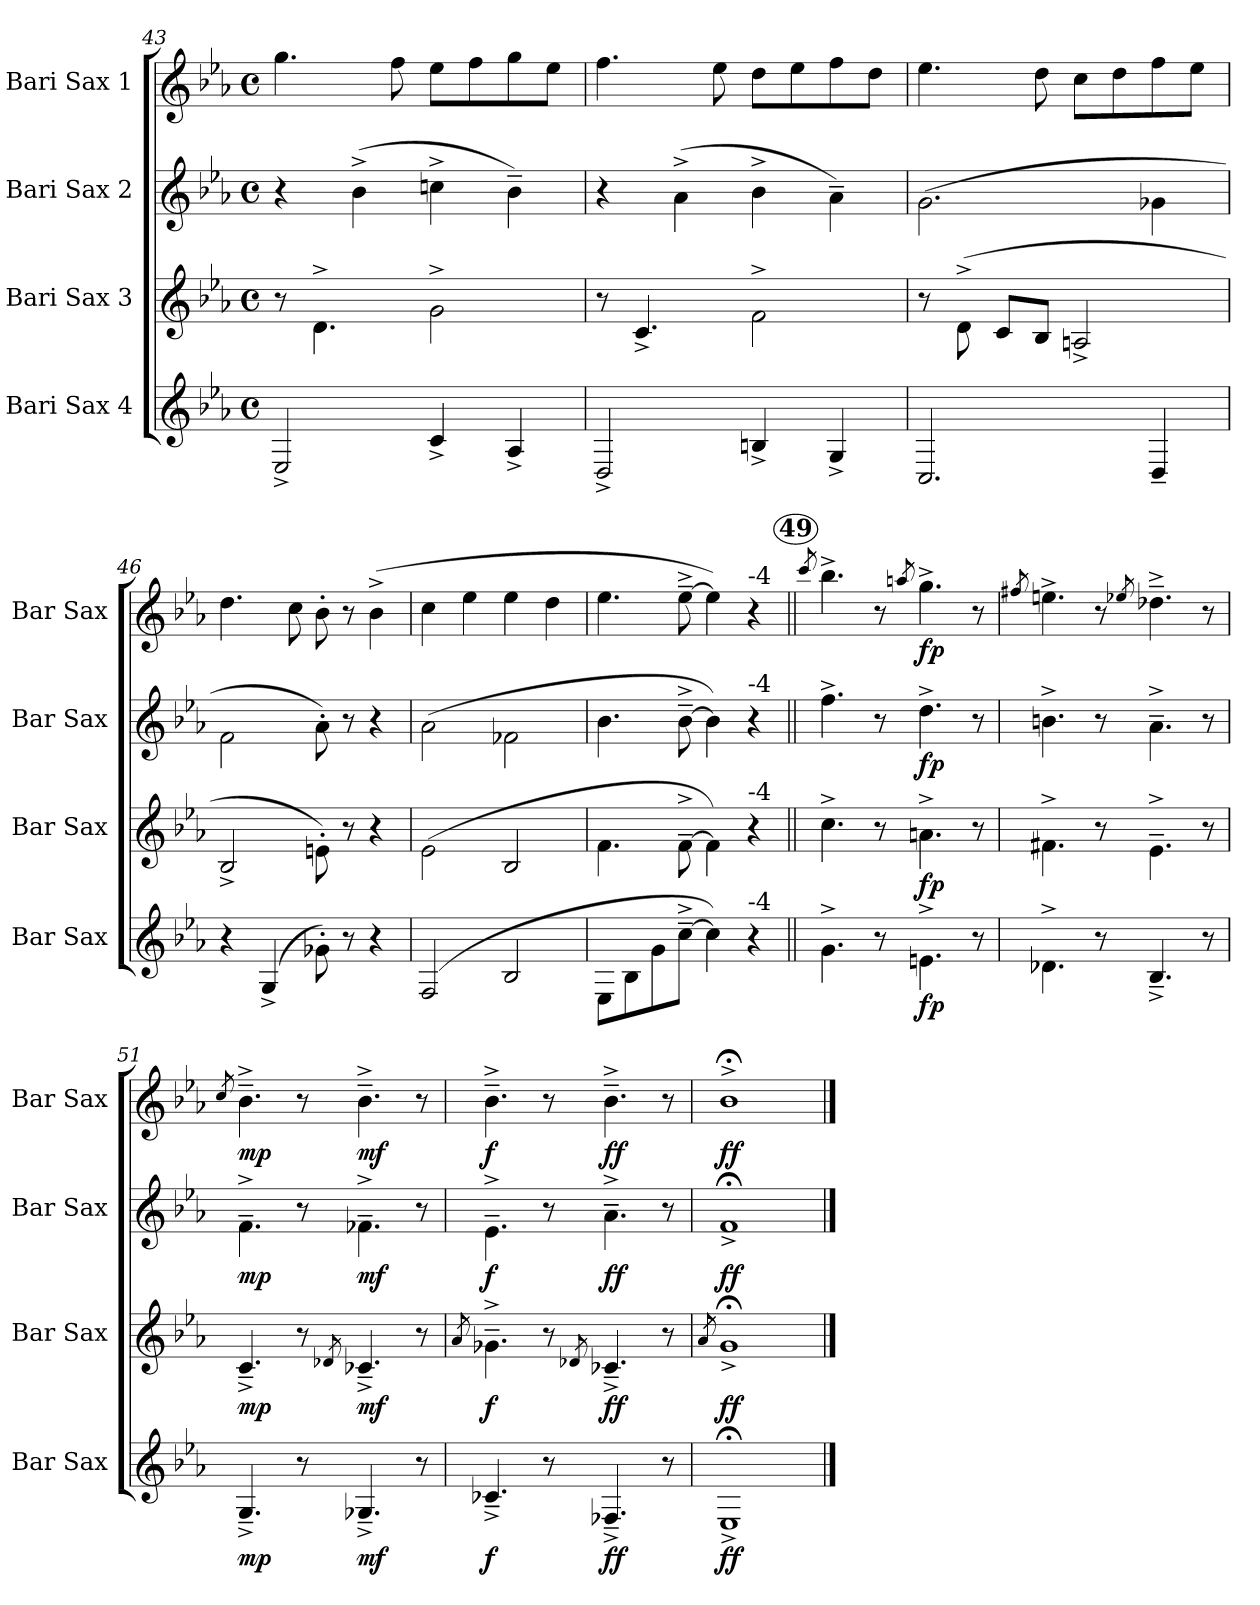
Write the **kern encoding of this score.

**kern	**dynam	**kern	**dynam	**kern	**dynam	**kern	**dynam
*part4	*part4	*part3	*part3	*part2	*part2	*part1	*part1
*staff4	*staff4	*staff3	*staff3	*staff2	*staff2	*staff1	*staff1
*I"Bari Sax 4	*	*I"Bari Sax 3	*	*I"Bari Sax 2	*	*I"Bari Sax 1	*
*I'Bar Sax	*	*I'Bar Sax	*	*I'Bar Sax	*	*I'Bar Sax	*
!!LO:LB:g=z
*clefG2	*	*clefG2	*	*clefG2	*	*clefG2	*
*ITrd12c21	*	*ITrd12c21	*	*ITrd12c21	*	*ITrd12c21	*
*k[b-e-a-]	*	*k[b-e-a-]	*	*k[b-e-a-]	*	*k[b-e-a-]	*
*E-:	*	*E-:	*	*E-:	*	*E-:	*
*M4/4	*	*M4/4	*	*M4/4	*	*M4/4	*
*met(c)	*	*met(c)	*	*met(c)	*	*met(c)	*
=43	=43	=43	=43	=43	=43	=43	=43
2EE-^</	.	8r	.	4r	.	4.g\	.
.	.	4.D^>\	.	.	.	.	.
.	.	.	.	(>4B-^>\	.	.	.
.	.	.	.	.	.	8f\	.
4C^</	.	2G^>\	.	4cn^>\	.	8e-\L	.
.	.	.	.	.	.	8f\	.
4AA-^</	.	.	.	4B-~>\)	.	8g\	.
.	.	.	.	.	.	8e-\J	.
=44	=44	=44	=44	=44	=44	=44	=44
2DD^</	.	8r	.	4r	.	4.f\	.
.	.	4.C^</	.	.	.	.	.
.	.	.	.	(>4A-^>\	.	.	.
.	.	.	.	.	.	8e-\	.
4BBn^</	.	2F^>\	.	4B-^>\	.	8d\L	.
.	.	.	.	.	.	8e-\	.
4GG^</	.	.	.	4A-~>\)	.	8f\	.
.	.	.	.	.	.	8d\J	.
=45	=45	=45	=45	=45	=45	=45	=45
2.CC/	.	8r	.	(>2.G\	.	4.e-\	.
.	.	(>8D^>\	.	.	.	.	.
.	.	8C/L	.	.	.	.	.
.	.	8BB-/J	.	.	.	8d\	.
.	.	2AAn^</	.	.	.	8c\L	.
.	.	.	.	.	.	8d\	.
4DD~</	.	.	.	4G-X\	.	8f\	.
.	.	.	.	.	.	8e-\J	.
=46	=46	=46	=46	=46	=46	=46	=46
4r	.	2BB-^</	.	2F\	.	4.d\	.
(>4GG^</	.	.	.	.	.	.	.
.	.	.	.	.	.	8c\	.
8G-X'>\)	.	8En'>\)	.	8A-'>\)	.	8B-'>\	.
8r	.	8r	.	8r	.	8r	.
4r	.	4r	.	4r	.	(>4B-^>\	.
=47	=47	=47	=47	=47	=47	=47	=47
(2FF/	.	(>2E-i\	.	(>2A-\	.	4c\	.
.	.	.	.	.	.	4e-\	.
2BB-/	.	2BB-/	.	2F-X\	.	4e-\	.
.	.	.	.	.	.	4d\	.
=48	=48	=48	=48	=48	=48	=48	=48
8EE-\L	.	4.F\	.	4.B-\	.	4.e-\	.
8BB-\	.	.	.	.	.	.	.
8G\	.	.	.	.	.	.	.
[8c^>~>\J	.	[8F^>~>\	.	[8B-^>~>\	.	[8e-^>~>\	.
4c\])	.	4F\])	.	4B-\])	.	4e-\])	.
!	!	!	!	!	!	!LO:TX:a:t=-4	!
!	!	!	!	!LO:TX:a:t=-4	!	!	!
!	!	!LO:TX:a:t=-4	!	!	!	!	!
!LO:TX:a:t=-4	!	!	!	!	!	!	!
4r	.	4r	.	4r	.	4r	.
!!LO:PB:g=z
!!LO:REH:place=s1:a:enc=circle:fs=12:t=49
=49||	=49||	=49||	=49||	=49||	=49||	=49||	=49||
.	.	.	.	.	.	8qcc/	.
!	!LO:DY:b	!	!LO:DY:b	!	!LO:DY:b	!	!LO:DY:b
4.G^>\	other-dynamics	4.c^>\	other-dynamics	4.f^>\	other-dynamics	4.b-^>\	other-dynamics
8r	.	8r	.	8r	.	8r	.
.	.	.	.	.	.	8qan/	.
!	!LO:DY:b	!	!LO:DY:b	!	!LO:DY:b	!	!LO:DY:b
4.En^>\	fp	4.An^>\	fp	4.d^>\	fp	4.g^>\	fp
8r	.	8r	.	8r	.	8r	.
=50	=50	=50	=50	=50	=50	=50	=50
.	.	.	.	.	.	8qf#X/	.
!	!LO:DY:b	!	!LO:DY:b	!	!LO:DY:b	!	!LO:DY:b
4.D-X^>\	other-dynamics	4.F#X^>\	other-dynamics	4.Bn^>\	other-dynamics	4.en^>\	other-dynamics
8r	.	8r	.	8r	.	8r	.
.	.	.	.	.	.	8qe-X/	.
!	!LO:DY:b	!	!LO:DY:b	!	!LO:DY:b	!	!LO:DY:b
4.BB-^<~</	other-dynamics	4.E-^>~>\	other-dynamics	4.A-^>~>\	other-dynamics	4.d-X^>~>\	other-dynamics
8r	.	8r	.	8r	.	8r	.
=51	=51	=51	=51	=51	=51	=51	=51
.	.	.	.	.	.	8qc/	.
!	!LO:DY:b	!	!LO:DY:b	!	!LO:DY:b	!	!LO:DY:b
4.GG^<~</	mp	4.C^<~</	mp	4.F^>~>\	mp	4.B-^>~>\	mp
8r	.	8r	.	8r	.	8r	.
.	.	8qD-X/	.	.	.	.	.
!	!LO:DY:b	!	!LO:DY:b	!	!LO:DY:b	!	!LO:DY:b
4.GG-X^<~</	mf	4.C-X^<~</	mf	4.F-X^>~>\	mf	4.B-^>~>\	mf
8r	.	8r	.	8r	.	8r	.
=52	=52	=52	=52	=52	=52	=52	=52
.	.	8qA-/	.	.	.	.	.
!	!LO:DY:b	!	!LO:DY:b	!	!LO:DY:b	!	!LO:DY:b
4.C-X^<~</	f	4.G-X^>~>\	f	4.E-^>~>\	f	4.B-^>~>\	f
8r	.	8r	.	8r	.	8r	.
.	.	8qD-X/	.	.	.	.	.
!	!LO:DY:b	!	!LO:DY:b	!	!LO:DY:b	!	!LO:DY:b
4.FF-X^<~</	ff	4.C-X^<~</	ff	4.A-^>~>\	ff	4.B-^>~>\	ff
8r	.	8r	.	8r	.	8r	.
=53	=53	=53	=53	=53	=53	=53	=53
.	.	8qA-/	.	.	.	.	.
!	!LO:DY:b	!	!LO:DY:b	!	!LO:DY:b	!	!LO:DY:b
1EE-;<^>	ff	1G;^<	ff	1F;<^>	ff	1B-;<^>	ff
==	==	==	==	==	==	==	==
*-	*-	*-	*-	*-	*-	*-	*-
